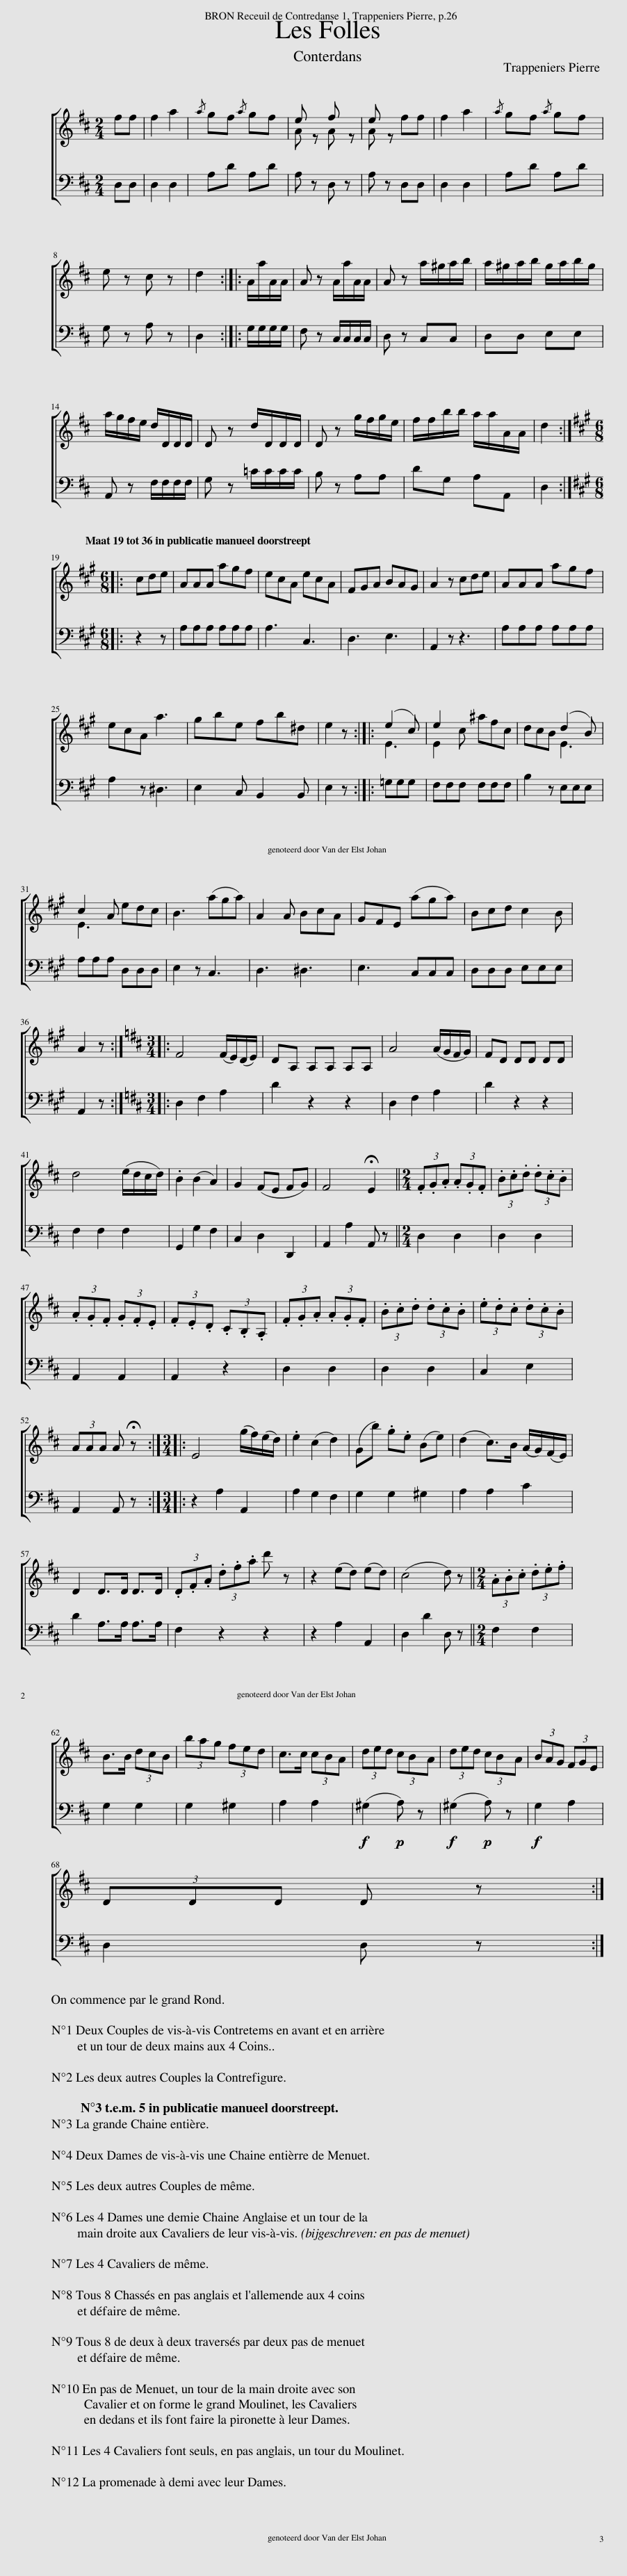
X:1
%%score [ ( 1 2 ) 3 ]
L:1/8
M:2/4
I:linebreak $
K:D
V:1 treble
V:2 treble
V:3 bass
V:1
 ff | f2 a2 |{/a} gf{/a} gf | e z f z | e z ff | %5
 f2 a2 |{/a} gf{/a} gf |$ e z c z | d2 :: A/a/A/A/ | %10
 A z A/a/A/A/ | A z a/^g/a/b/ | a/^g/a/b/ g/a/b/g/ |$ a/g/f/e/ d/D/D/D/ | D z d/D/D/D/ | %15
 D z g/f/g/e/ | f/f/b/b/ a/a/A/A/ | d2 ::$[K:A][M:6/8] cde | AAA agf | %20
 ecA ecA | FGA BAG | A2 z cde | AAA agf |$ ecA a3 | %25
 gbe fb^d | e2 z :: (e2 c) | e2 c ^afc | dcB (d2 B) |$ %30
 c2 A edc | B3 (aga) | A2 A BcA | GFE (aga) | Bcd c2 B |$ %35
 A2 z ::[K:D][M:3/4] F4 (F/E/)(D/E/) | DA, A,A, A,A, | A4 (A/G/F/G/) | FD DD DD |$ %40
 d4 (e/d/c/d/) | .B2 (B2 A2) | G2 (FE FG) | F4 !fermata!E2 ||[M:2/4] (3.F.G.A (3.A.G.F | %45
 (3.B.c.d (3.d.c.B |$ (3.A.G.F (3.G.F.E | (3.F.E.D (3.C.B,.A, | (3.F.G.A (3.A.G.F | (3.B.c.d (3.d.c.B | %50
 (3.e.d.c (3.d.c.B |$ (3AAA A !fermata!z ::[M:3/4] E4 (g/f/)(e/d/) | .e2 (c2 d2) | (Gb) .g.e (Be) | %55
 (d2 c>)B (A/G/)(F/E/) |$ D2 D>D D>D | (3.D.F.A (3.d.f.a d' z | z2 (ed) (ed) | (c4 d) z || %60
[M:2/4] (3.A.B.c (3.d.e.f |$ B>B (3dcB | (3bag (3fed | c>c (3cBA | (3ded (3cBA | %65
 (3ded (3cBA | (3BAG (3FGE |$ (3DDD D z :| %68
V:2
 x2 | x4 | x4 | A x A x | A x3 | %5
 x4 | x4 |$ x4 | x2 :: x2 | %10
 x4 | x4 | x4 |$ x4 | x4 | %15
 x4 | x4 | x2 ::$[K:A][M:6/8] x3 | x6 | %20
 x6 | x6 | x6 | x6 |$ x6 | %25
 x6 | x3 :: E3 | E2 x4 | x3 E3 |$ %30
 E3 x3 | x6 | x6 | x6 | x6 |$ %35
 x3 ::[K:D][M:3/4] x6 | x6 | x6 | x6 |$ %40
 x6 | x6 | x6 | x6 ||[M:2/4] x4 | %45
 x4 |$ x4 | x4 | x4 | x4 | %50
 x4 |$ x4 ::[M:3/4] x6 | x6 | x6 | %55
 x6 |$ x6 | x6 | x6 | x6 || %60
[M:2/4] x4 |$ x4 | x4 | x4 | x4 | %65
 x4 | x4 |$ x4 :| %68
V:3
 D,D, | D,2 D,2 | A,D A,D | A, z D, z | A, z D,D, | %5
 D,2 D,2 | A,D A,D |$ G, z A, z | D,2 :: G,/G,/G,/G,/ | %10
 F, z C,/C,/C,/C,/ | D, z C,C, | D,D, E,E, |$ A,, z F,/F,/F,/F,/ | G, z =C/C/C/C/ | %15
 B, z A,A, | DG, A,A,, | D,2 ::$[K:A][M:6/8] z2 z | A,A,A, A,A,A, | %20
 A,3 C,3 | D,3 E,3 | A,,2 z z3 | A,A,A, A,A,A, |$ A,2 z ^D,3 | %25
 E,2 C, B,,2 B,, | E,2 z :: =G,G,G, | F,F,F, F,F,F, | B,2 z E,E,E, |$ %30
 A,A,A, D,D,D, | E,2 z C,3 | D,3 ^D,3 | E,3 C,C,C, | D,D,D, E,E,E, |$ %35
 A,,2 z ::[K:D][M:3/4] D,2 F,2 A,2 | D2 z2 z2 | D,2 F,2 A,2 | D2 z2 z2 |$ %40
 F,2 F,2 F,2 | G,,2 G,2 F,2 | C,2 D,2 D,,2 | A,,2 A,2 A,, z ||[M:2/4] D,2 D,2 | %45
 D,2 D,2 |$ A,,2 A,,2 | A,,2 z2 | D,2 D,2 | D,2 D,2 | %50
 C,2 E,2 |$ A,,2 A,, z ::[M:3/4] z2 A,2 A,,2 | A,2 G,2 F,2 | G,2 G,2 ^G,2 | %55
 A,2 A,2 C2 |$ D2 A,>A, A,>A, | F,2 z2 z2 | z2 A,2 A,,2 | D,2 D2 D, z || %60
[M:2/4] F,2 F,2 |$ G,2 G,2 | G,2 ^G,2 | A,2 A,2 |!f! (^G,2!p! A,) z | %65
!f! (^G,2!p! A,) z |!f! G,2 A,2 |$ D,2 D, z :| %68
